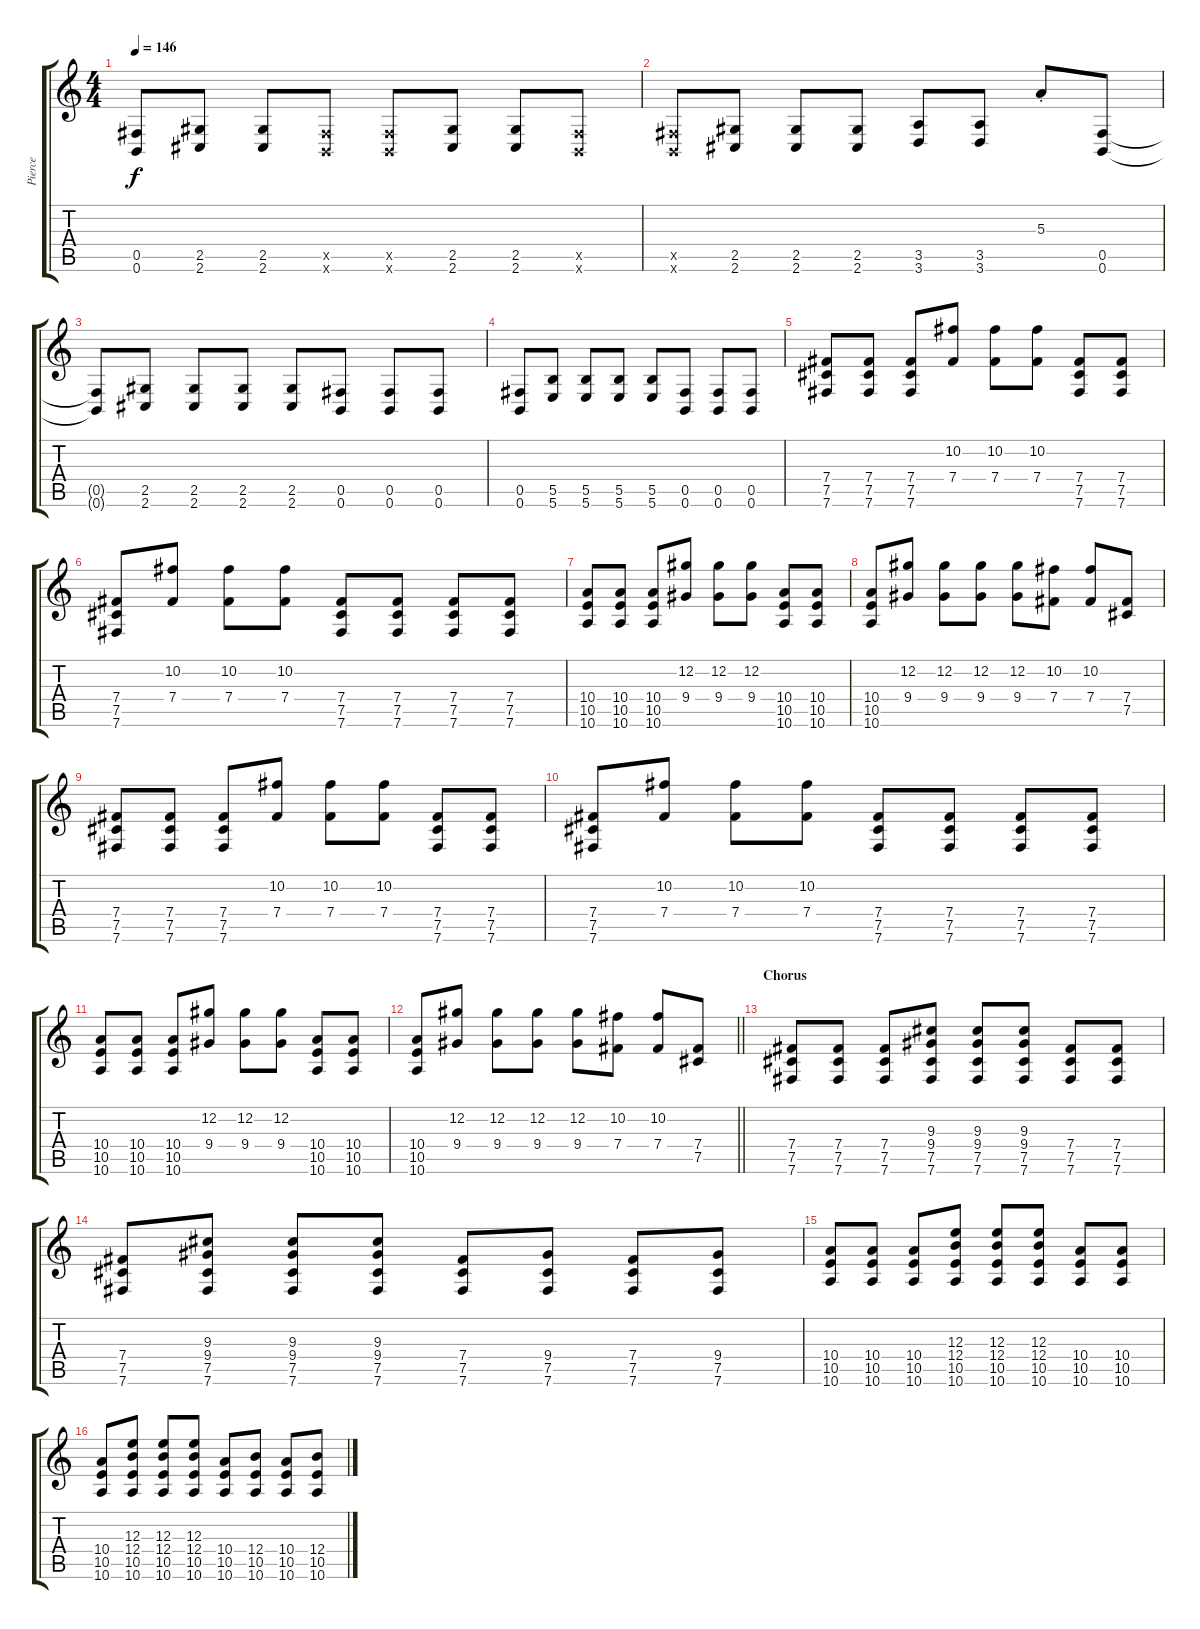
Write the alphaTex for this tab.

\track ("Pierce " "Pierce ") {instrument distortionguitar}
\staff {score tabs}
\tuning (Db4 Ab3 E3 B2 Gb2 B1) {hide}
\ts (4 4)
\tempo 146
\clef g2
\ks c
(0.5{t} 0.6{t}).8{dy f} (2.5 2.6).8 (2.5 2.6).8 (0.5{x} 0.6{x}).8 (0.5{x} 0.6{x}).8 (2.5 2.6).8 (2.5 2.6).8 (0.5{x} 0.6{x}).8 |
(0.5{x} 0.6{x}).8 (2.5 2.6).8 (2.5 2.6).8 (2.5 2.6).8 (3.5 3.6).8 (3.5 3.6).8 5.3{st}.8 (0.5 0.6).8 |
(0.5{t} 0.6{t}).8 (2.5 2.6).8 (2.5 2.6).8 (2.5 2.6).8 (2.5 2.6).8 (0.5 0.6).8 (0.5 0.6).8 (0.5 0.6).8 |
(0.5 0.6).8 (5.5 5.6).8 (5.5 5.6).8 (5.5 5.6).8 (5.5 5.6).8 (0.5 0.6).8 (0.5 0.6).8 (0.5 0.6).8 |
(7.4 7.5 7.6).8 (7.4 7.5 7.6).8 (7.4 7.5 7.6).8 (10.2 7.4).8 (10.2 7.4).8 (10.2 7.4).8 (7.4 7.5 7.6).8 (7.4 7.5 7.6).8 |
(7.4 7.5 7.6).8 (10.2 7.4).8 (10.2 7.4).8 (10.2 7.4).8 (7.4 7.5 7.6).8 (7.4 7.5 7.6).8 (7.4 7.5 7.6).8 (7.4 7.5 7.6).8 |
(10.4 10.5 10.6).8 (10.4 10.5 10.6).8 (10.4 10.5 10.6).8 (12.2 9.4).8 (12.2 9.4).8 (12.2 9.4).8 (10.4 10.5 10.6).8 (10.4 10.5 10.6).8 |
(10.4 10.5 10.6).8 (12.2 9.4).8 (12.2 9.4).8 (12.2 9.4).8 (12.2 9.4).8 (10.2 7.4).8 (10.2 7.4).8 (7.4 7.5).8 |
(7.4 7.5 7.6).8 (7.4 7.5 7.6).8 (7.4 7.5 7.6).8 (10.2 7.4).8 (10.2 7.4).8 (10.2 7.4).8 (7.4 7.5 7.6).8 (7.4 7.5 7.6).8 |
(7.4 7.5 7.6).8 (10.2 7.4).8 (10.2 7.4).8 (10.2 7.4).8 (7.4 7.5 7.6).8 (7.4 7.5 7.6).8 (7.4 7.5 7.6).8 (7.4 7.5 7.6).8 |
(10.4 10.5 10.6).8 (10.4 10.5 10.6).8 (10.4 10.5 10.6).8 (12.2 9.4).8 (12.2 9.4).8 (12.2 9.4).8 (10.4 10.5 10.6).8 (10.4 10.5 10.6).8 |
\barLineRight lightlight
(10.4 10.5 10.6).8 (12.2 9.4).8 (12.2 9.4).8 (12.2 9.4).8 (12.2 9.4).8 (10.2 7.4).8 (10.2 7.4).8 (7.4 7.5).8 |
\section ("" "Chorus")
(7.4 7.5 7.6).8 (7.4 7.5 7.6).8 (7.4 7.5 7.6).8 (9.3 9.4 7.5 7.6).8 (9.3 9.4 7.5 7.6).8 (9.3 9.4 7.5 7.6).8 (7.4 7.5 7.6).8 (7.4 7.5 7.6).8 |
(7.4 7.5 7.6).8 (9.3 9.4 7.5 7.6).8 (9.3 9.4 7.5 7.6).8 (9.3 9.4 7.5 7.6).8 (7.4 7.5 7.6).8 (9.4 7.5 7.6).8 (7.4 7.5 7.6).8 (9.4 7.5 7.6).8 |
(10.4 10.5 10.6).8 (10.4 10.5 10.6).8 (10.4 10.5 10.6).8 (12.3 12.4 10.5 10.6).8 (12.3 12.4 10.5 10.6).8 (12.3 12.4 10.5 10.6).8 (10.4 10.5 10.6).8 (10.4 10.5 10.6).8 |
(10.4 10.5 10.6).8 (12.3 12.4 10.5 10.6).8 (12.3 12.4 10.5 10.6).8 (12.3 12.4 10.5 10.6).8 (10.4 10.5 10.6).8 (12.4 10.5 10.6).8 (10.4 10.5 10.6).8 (12.4 10.5 10.6).8
